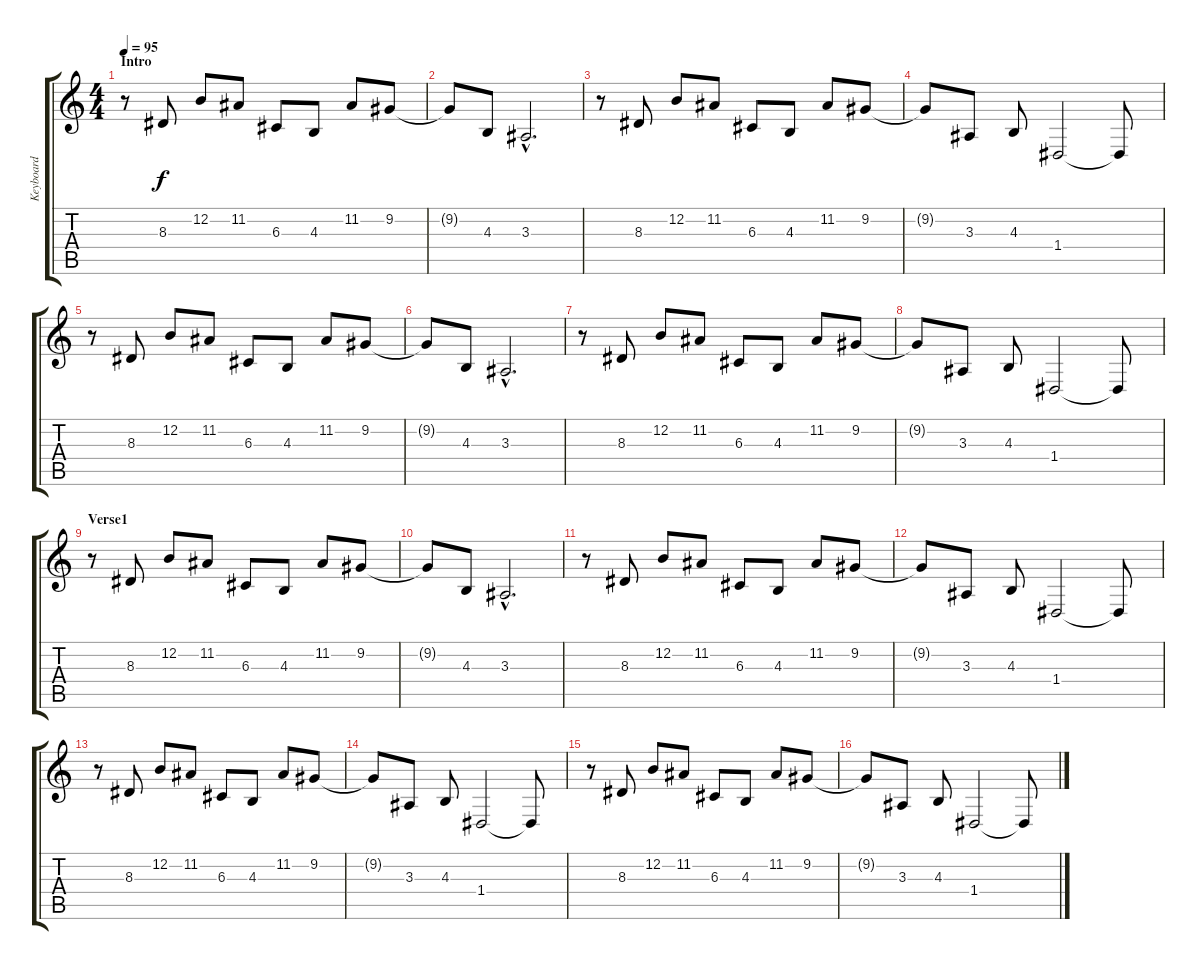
\track ("Keyboard" "Keyboard") {instrument acousticgrandpiano}
\staff {score tabs}
\tuning (E4 B3 G3 D3 A2 E2) {hide}
\ts (4 4)
\section ("" "Intro")
\tempo 95
\clef g2
\ks c
r.8{dy f instrument acousticgrandpiano} 8.3.8 12.2.8 11.2.8 6.3.8 4.3.8 11.2.8 9.2.8 |
9.2{t}.8 4.3.8 3.3{hac}.2{d} |
r.8 8.3.8 12.2.8 11.2.8 6.3.8 4.3.8 11.2.8 9.2.8 |
9.2{t}.8 3.3.8 4.3.8 1.4.2 1.4{t}.8 |
r.8 8.3.8 12.2.8 11.2.8 6.3.8 4.3.8 11.2.8 9.2.8 |
9.2{t}.8 4.3.8 3.3{hac}.2{d} |
r.8 8.3.8 12.2.8 11.2.8 6.3.8 4.3.8 11.2.8 9.2.8 |
9.2{t}.8 3.3.8 4.3.8 1.4.2 1.4{t}.8 |
\section ("" "Verse1")
r.8 8.3.8 12.2.8 11.2.8 6.3.8 4.3.8 11.2.8 9.2.8 |
9.2{t}.8 4.3.8 3.3{hac}.2{d} |
r.8 8.3.8 12.2.8 11.2.8 6.3.8 4.3.8 11.2.8 9.2.8 |
9.2{t}.8 3.3.8 4.3.8 1.4.2 1.4{t}.8 |
r.8 8.3.8 12.2.8 11.2.8 6.3.8 4.3.8 11.2.8 9.2.8 |
9.2{t}.8 3.3.8 4.3.8 1.4.2 1.4{t}.8 |
r.8 8.3.8 12.2.8 11.2.8 6.3.8 4.3.8 11.2.8 9.2.8 |
9.2{t}.8 3.3.8 4.3.8 1.4.2 1.4{t}.8
